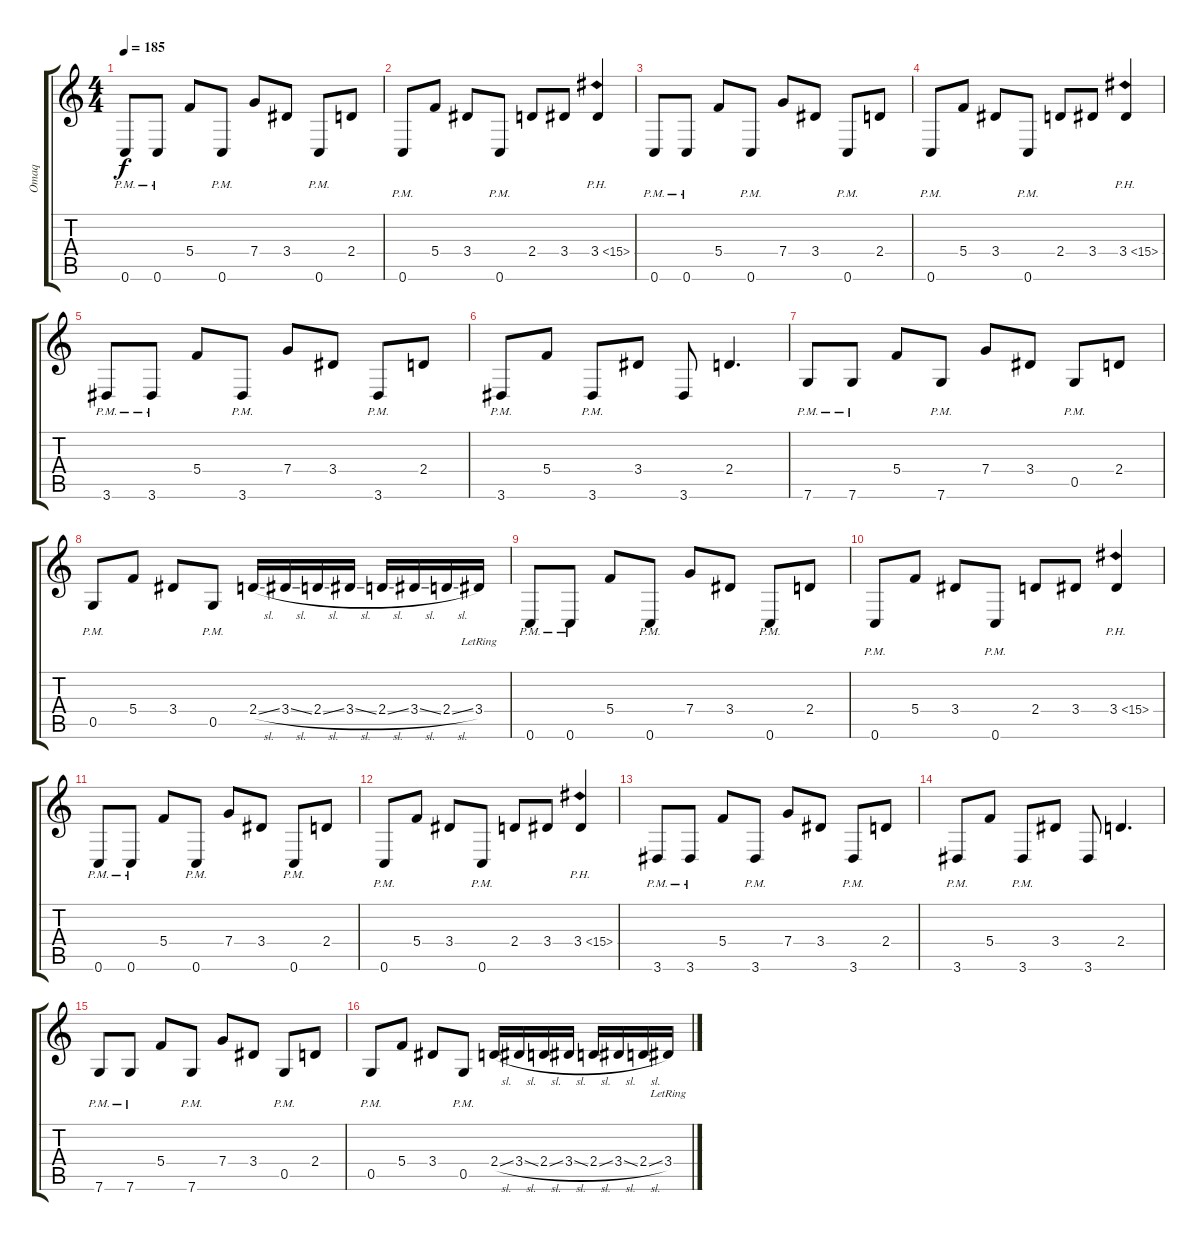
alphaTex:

\track ("Omaq" "Omaq") {instrument distortionguitar}
\staff {score tabs}
\tuning (D4 A3 F3 C3 G2 C2) {hide}
\ts (4 4)
\tempo 185
\clef g2
\ks c
0.6{pm}.8{dy f} 0.6{pm}.8 5.4.8 0.6{pm}.8 7.4.8 3.4.8 0.6{pm}.8 2.4.8 |
0.6{pm}.8 5.4.8 3.4.8 0.6{pm}.8 2.4.8 3.4.8 3.4{ph 12}.4 |
0.6{pm}.8 0.6{pm}.8 5.4.8 0.6{pm}.8 7.4.8 3.4.8 0.6{pm}.8 2.4.8 |
0.6{pm}.8 5.4.8 3.4.8 0.6{pm}.8 2.4.8 3.4.8 3.4{ph 12}.4 |
3.6{pm}.8 3.6{pm}.8 5.4.8 3.6{pm}.8 7.4.8 3.4.8 3.6{pm}.8 2.4.8 |
3.6{pm}.8 5.4.8 3.6{pm}.8 3.4.8 3.6.8 2.4.4{d} |
7.6{pm}.8 7.6{pm}.8 5.4.8 7.6{pm}.8 7.4.8 3.4.8 0.5{pm}.8 2.4.8 |
0.5{pm}.8 5.4.8 3.4.8 0.5{pm}.8 2.4{sl}.16 3.4{sl}.16 2.4{sl}.16 3.4{sl}.16 2.4{sl}.16 3.4{sl}.16 2.4{sl}.16 3.4{lr}.16 |
0.6{pm}.8 0.6{pm}.8 5.4.8 0.6{pm}.8 7.4.8 3.4.8 0.6{pm}.8 2.4.8 |
0.6{pm}.8 5.4.8 3.4.8 0.6{pm}.8 2.4.8 3.4.8 3.4{ph 12}.4 |
0.6{pm}.8 0.6{pm}.8 5.4.8 0.6{pm}.8 7.4.8 3.4.8 0.6{pm}.8 2.4.8 |
0.6{pm}.8 5.4.8 3.4.8 0.6{pm}.8 2.4.8 3.4.8 3.4{ph 12}.4 |
3.6{pm}.8 3.6{pm}.8 5.4.8 3.6{pm}.8 7.4.8 3.4.8 3.6{pm}.8 2.4.8 |
3.6{pm}.8 5.4.8 3.6{pm}.8 3.4.8 3.6.8 2.4.4{d} |
7.6{pm}.8 7.6{pm}.8 5.4.8 7.6{pm}.8 7.4.8 3.4.8 0.5{pm}.8 2.4.8 |
0.5{pm}.8 5.4.8 3.4.8 0.5{pm}.8 2.4{sl}.16 3.4{sl}.16 2.4{sl}.16 3.4{sl}.16 2.4{sl}.16 3.4{sl}.16 2.4{sl}.16 3.4{lr}.16
